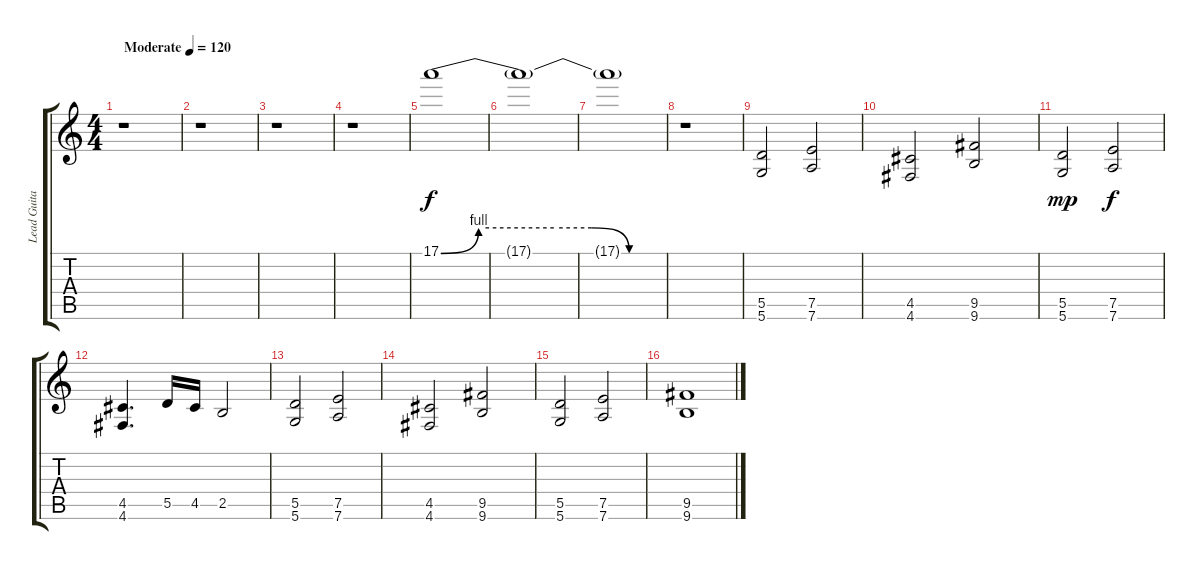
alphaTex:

\track ("Lead Guitar" "Lead Guita") {instrument distortionguitar}
\staff {score tabs}
\tuning (E4 B3 G3 D3 A2 D2) {hide}
\ts (4 4)
\tempo (120 "Moderate")
\clef g2
\ks c
r.1{dy f instrument distortionguitar} |
r.1 |
r.1 |
r.1 |
17.1{be (custom 0 0 10 4 30 4 40 4 50 0 60 0)}.1 |
17.1{t}.1 |
17.1{t}.1 |
r.1 |
(5.5 5.6).2 (7.5 7.6).2 |
(4.5 4.6).2 (9.5 9.6).2 |
(5.5 5.6).2{dy mp} (7.5 7.6).2{dy f} |
(4.5 4.6).4{d} 5.5.16 4.5.16 2.5.2 |
(5.5 5.6).2 (7.5 7.6).2 |
(4.5 4.6).2 (9.5 9.6).2 |
(5.5 5.6).2 (7.5 7.6).2 |
(9.5 9.6).1
